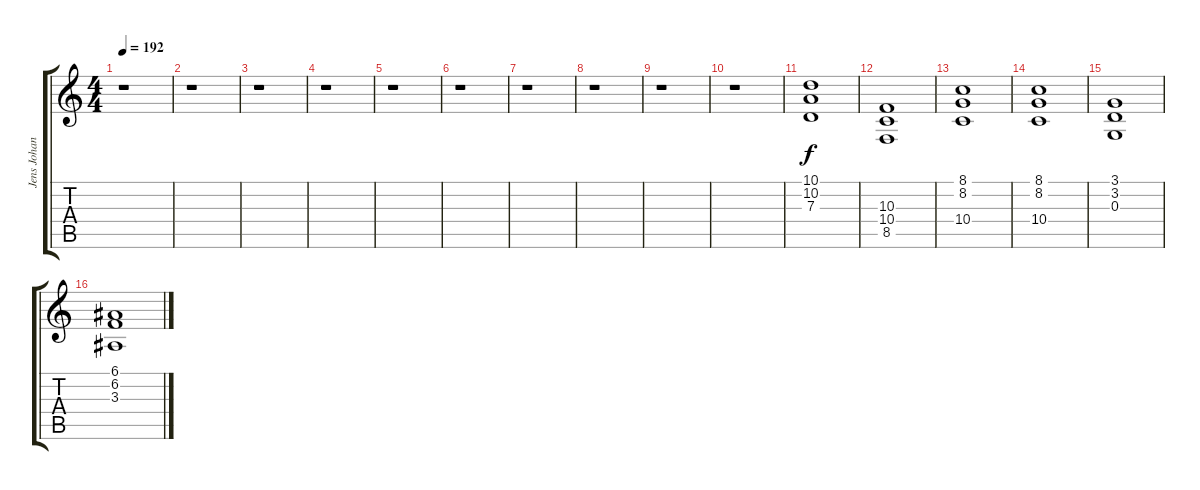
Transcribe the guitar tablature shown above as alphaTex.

\track ("Jens Johansson" "Jens Johan") {instrument stringensemble2}
\staff {score tabs}
\tuning (E4 B3 G3 D3 A2 E2) {hide}
\ts (4 4)
\tempo 192
\clef g2
\ks c
r.1{dy f instrument stringensemble2} |
r.1 |
r.1 |
r.1 |
r.1 |
r.1 |
r.1 |
r.1 |
r.1 |
r.1 |
(10.1 10.2 7.3).1 |
(10.3 10.4 8.5).1 |
(8.1 8.2 10.4).1 |
(8.1 8.2 10.4).1 |
(3.1 3.2 0.3).1 |
(6.1 6.2 3.3).1
